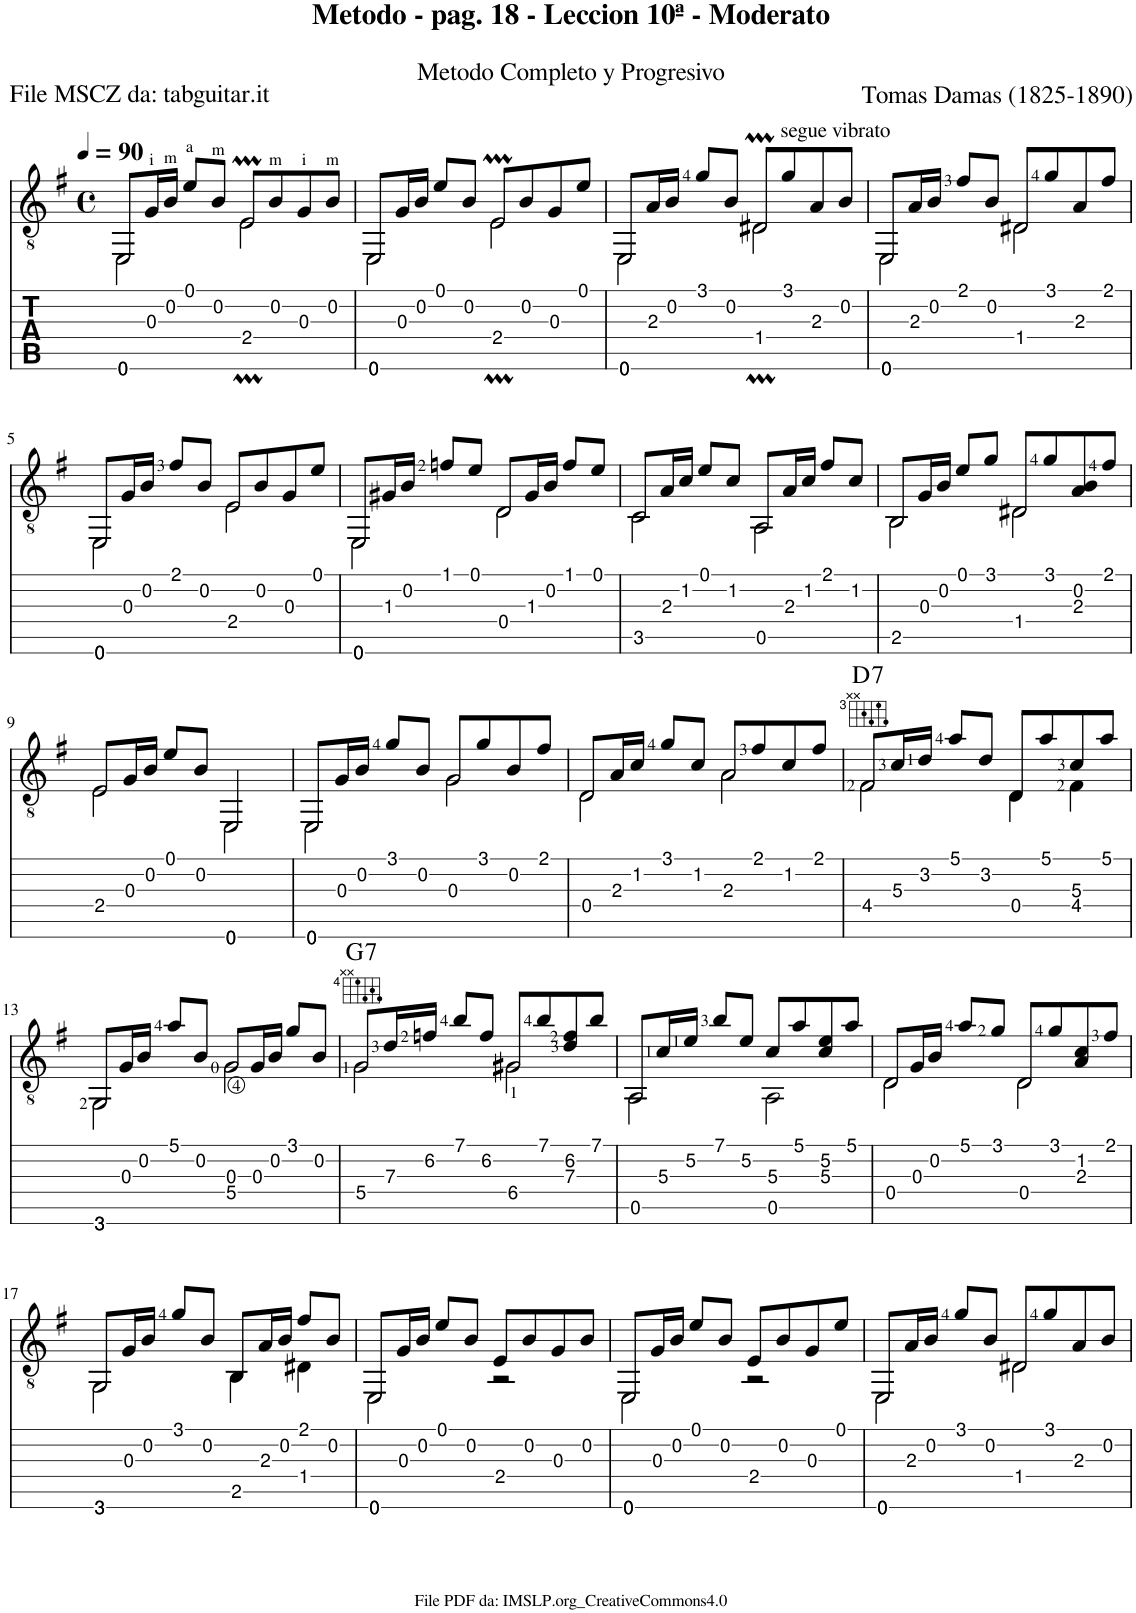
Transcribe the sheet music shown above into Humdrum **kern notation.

**kern	**kern	**harte
*part1	*part1	*part1
*staff2	*staff1	*
*I"Guitar	*	*
*I'Guit.	*	*
*stria6	*	*
*	*clefGv2	*
*k[f#]	*k[f#]	*
*M4/4	*M4/4	*
*met(c)	*met(c)	*
*MM90	*MM90	*
=1	=1	=1
*^	*	*
!	!	!LO:N:head=open	!
*	*	*^	*
8EEL	2EE	8EE/L	2EE\	.
16GL	.	16G/L	.	.
16BJJ	.	16B/JJ	.	.
8eL	.	8e/L	.	.
8BJ	.	8B/J	.	.
!	!	!LO:N:head=open	!	!
8EML	2E	8EM/L	2E\	.
8BJ	.	8B/	.	.
8GL	.	8G/	.	.
8BJ	.	8B/J	.	.
=2	=2	=2	=2	=2
!	!	!LO:N:head=open	!	!
8EEL	2EE	8EE/L	2EE\	.
16GL	.	16G/L	.	.
16BJJ	.	16B/JJ	.	.
8eL	.	8e/L	.	.
8BJ	.	8B/J	.	.
!	!	!LO:N:head=open	!	!
8EML	2E	8EM/L	2E\	.
8BJ	.	8B/	.	.
8GL	.	8G/	.	.
8eJ	.	8e/J	.	.
=3	=3	=3	=3	=3
!	!	!LO:N:head=open	!	!
8EEL	2EE	8EE/L	2EE\	.
16AL	.	16A/L	.	.
16BJJ	.	16B/JJ	.	.
8gL	.	8g/L	.	.
8BJ	.	8B/J	.	.
!	!	!LO:N:head=open	!	!
8D#mL	2D#	8D#Xm/L	2D#\	.
!	!	!LO:TX:a:t=segue vibrato	!	!
8gJ	.	8g/	.	.
8AL	.	8A/	.	.
8BJ	.	8B/J	.	.
=4	=4	=4	=4	=4
!	!	!LO:N:head=open	!	!
8EEL	2EE	8EE/L	2EE\	.
16AL	.	16A/L	.	.
16BJJ	.	16B/JJ	.	.
8f#L	.	8f#/L	.	.
8BJ	.	8B/J	.	.
!	!	!LO:N:head=open	!	!
8D#L	2D#	8D#X/L	2D#\	.
8gJ	.	8g/	.	.
8AL	.	8A/	.	.
8f#J	.	8f#/J	.	.
!!LO:LB:g=z	!!
=5	=5	=5	=5	=5
!	!	!LO:N:head=open	!	!
8EEL	2EE	8EE/L	2EE\	.
16GL	.	16G/L	.	.
16BJJ	.	16B/JJ	.	.
8f#L	.	8f#/L	.	.
8BJ	.	8B/J	.	.
!	!	!LO:N:head=open	!	!
8EL	2E	8E/L	2E\	.
8BJ	.	8B/	.	.
8GL	.	8G/	.	.
8eJ	.	8e/J	.	.
=6	=6	=6	=6	=6
!	!	!LO:N:head=open	!	!
8EEL	2EE	8EE/L	2EE\	.
16G#L	.	16G#X/L	.	.
16BJJ	.	16B/JJ	.	.
8fL	.	8fn/L	.	.
8eJ	.	8e/J	.	.
!	!	!LO:N:head=open	!	!
8DL	2D	8D/L	2D\	.
16G#L	.	16G#/L	.	.
16BJJ	.	16B/JJ	.	.
8fL	.	8f/L	.	.
8eJ	.	8e/J	.	.
=7	=7	=7	=7	=7
!	!	!LO:N:head=open	!	!
8CL	2C	8C/L	2C\	.
16AL	.	16A/L	.	.
16cJJ	.	16c/JJ	.	.
8eL	.	8e/L	.	.
8cJ	.	8c/J	.	.
!	!	!LO:N:head=open	!	!
8AAL	2AA	8AA/L	2AA\	.
16AL	.	16A/L	.	.
16cJJ	.	16c/JJ	.	.
8f#L	.	8f#/L	.	.
8cJ	.	8c/J	.	.
=8	=8	=8	=8	=8
!	!	!LO:N:head=open	!	!
8BBL	2BB	8BB/L	2BB\	.
16GL	.	16G/L	.	.
16BJJ	.	16B/JJ	.	.
8eL	.	8e/L	.	.
8gJ	.	8g/J	.	.
!	!	!LO:N:head=open	!	!
8D#L	2D#	8D#X/L	2D#\	.
8gJ	.	8g/	.	.
8A\ 8B\L	.	8A/ 8B/	.	.
8f#J	.	8f#/J	.	.
!!LO:LB:g=z	!!
=9	=9	=9	=9	=9
!	!	!LO:N:head=open	!	!
8EL	2E	8E/L	2E\	.
16GL	.	16G/L	.	.
16BJJ	.	16B/JJ	.	.
8eL	.	8e/L	.	.
8BJ	.	8B/J	.	.
2EE	2EE	2EE/	2EE\	.
=10	=10	=10	=10	=10
!	!	!LO:N:head=open	!	!
8EEL	2EE	8EE/L	2EE\	.
16GL	.	16G/L	.	.
16BJJ	.	16B/JJ	.	.
8gL	.	8g/L	.	.
8BJ	.	8B/J	.	.
!	!	!LO:N:head=open	!	!
8GL	2G	8G/L	2G\	.
8gJ	.	8g/	.	.
8BL	.	8B/	.	.
8f#J	.	8f#/J	.	.
=11	=11	=11	=11	=11
!	!	!LO:N:head=open	!	!
8DL	2D	8D/L	2D\	.
16AL	.	16A/L	.	.
16cJJ	.	16c/JJ	.	.
8gL	.	8g/L	.	.
8cJ	.	8c/J	.	.
!	!	!LO:N:head=open	!	!
8AL	2A	8A/L	2A\	.
8f#J	.	8f#/	.	.
8cL	.	8c/	.	.
8f#J	.	8f#/J	.	.
=12	=12	=12	=12	=12
!	!	!LO:N:head=open	!	!LO:H:kt=7
8F#L	2F#	8F#/L	2F#\	D:7
16cL	.	16c/L	.	.
16dJJ	.	16d/JJ	.	.
8aL	.	8a/L	.	.
8dJ	.	8d/J	.	.
8DL	4D	8D/L	4D\	.
8aJ	.	8a/	.	.
8cL	4F#	8c/	4F#\	.
8aJ	.	8a/J	.	.
!!LO:LB:g=z	!!
=13	=13	=13	=13	=13
!	!	!LO:N:head=open	!	!
8GGL	2GG	8GG/L	2GG\	.
16GL	.	16G/L	.	.
16BJJ	.	16B/JJ	.	.
8aL	.	8a/L	.	.
8BJ	.	8B/J	.	.
!	!	!LO:N:head=open	!	!
8GL	2G	8G/L	2G\	.
16GL	.	16G/L	.	.
16BJJ	.	16B/JJ	.	.
8gL	.	8g/L	.	.
8BJ	.	8B/J	.	.
=14	=14	=14	=14	=14
!	!	!LO:N:head=open	!	!LO:H:kt=7
8GL	2G	8G/L	2G\	G:7
16dL	.	16d/L	.	.
16fJJ	.	16fn/JJ	.	.
8bL	.	8b/L	.	.
8fJ	.	8f/J	.	.
!	!	!LO:N:head=open	!	!
8G#L	2G#	8G#X/L	2G#\	.
8bJ	.	8b/	.	.
8d\ 8f\L	.	8d/ 8f/	.	.
8bJ	.	8b/J	.	.
=15	=15	=15	=15	=15
!	!	!LO:N:head=open	!	!
8AAL	2AA	8AA/L	2AA\	.
16cL	.	16c/L	.	.
16eJJ	.	16e/JJ	.	.
8bL	.	8b/L	.	.
8eJ	.	8e/J	.	.
8cL	2AA	8c/L	2AA\	.
8aJ	.	8a/	.	.
8c\ 8e\L	.	8c/ 8e/	.	.
8aJ	.	8a/J	.	.
=16	=16	=16	=16	=16
!	!	!LO:N:head=open	!	!
8DL	2D	8D/L	2D\	.
16GL	.	16G/L	.	.
16BJJ	.	16B/JJ	.	.
8aL	.	8a/L	.	.
8gJ	.	8g/J	.	.
!	!	!LO:N:head=open	!	!
8DL	2D	8D/L	2D\	.
8gJ	.	8g/	.	.
8A\ 8c\L	.	8A/ 8c/	.	.
8f#J	.	8f#/J	.	.
!!LO:LB:g=z	!!
=17	=17	=17	=17	=17
!	!	!LO:N:head=open	!	!
8GGL	2GG	8GG/L	2GG\	.
16GL	.	16G/L	.	.
16BJJ	.	16B/JJ	.	.
8gL	.	8g/L	.	.
8BJ	.	8B/J	.	.
8BBL	4BB	8BB/L	4BB\	.
16AL	.	16A/L	.	.
16BJJ	.	16B/JJ	.	.
8f#L	4D#	8f#/L	4D#X\	.
8BJ	.	8B/J	.	.
=18	=18	=18	=18	=18
!LO:N:head=open	!	!LO:N:head=open	!	!
8EEL	2EE	8EE/L	2EE\	.
16GL	.	16G/L	.	.
16BJJ	.	16B/JJ	.	.
8eL	.	8e/L	.	.
8BJ	.	8B/J	.	.
8EL	2r	8E/L	2r	.
8BJ	.	8B/	.	.
8GL	.	8G/	.	.
8BJ	.	8B/J	.	.
=19	=19	=19	=19	=19
!	!	!LO:N:head=open	!	!
8EEL	2EE	8EE/L	2EE\	.
16GL	.	16G/L	.	.
16BJJ	.	16B/JJ	.	.
8eL	.	8e/L	.	.
8BJ	.	8B/J	.	.
8EL	2r	8E/L	2r	.
8BJ	.	8B/	.	.
8GL	.	8G/	.	.
8eJ	.	8e/J	.	.
=20	=20	=20	=20	=20
!	!	!LO:N:head=open	!	!
8EEL	2EE	8EE/L	2EE\	.
16AL	.	16A/L	.	.
16BJJ	.	16B/JJ	.	.
8gL	.	8g/L	.	.
8BJ	.	8B/J	.	.
!	!	!LO:N:head=open	!	!
8D#L	2D#	8D#X/L	2D#\	.
8gJ	.	8g/	.	.
8AL	.	8A/	.	.
8BJ	.	8B/J	.	.
*v	*v	*	*	*
*	*v	*v	*
=	=	=
*-	*-	*-
